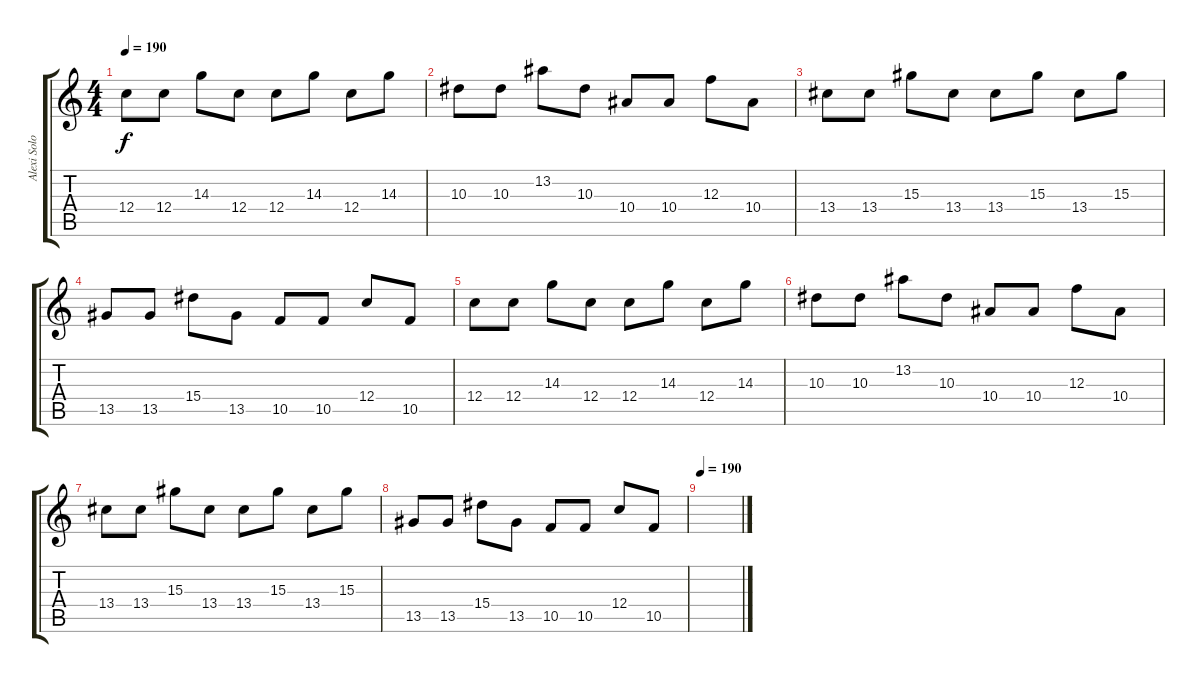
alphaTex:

\track ("Alexi Solo" "Alexi Solo") {instrument overdrivenguitar}
\staff {score tabs}
\tuning (D4 A3 F3 C3 G2 C2) {hide}
\ts (4 4)
\tempo 190
\clef g2
\ks c
12.4.8{dy f} 12.4.8 14.3.8 12.4.8 12.4.8 14.3.8 12.4.8 14.3.8 |
10.3.8 10.3.8 13.2.8 10.3.8 10.4.8 10.4.8 12.3.8 10.4.8 |
13.4.8 13.4.8 15.3.8 13.4.8 13.4.8 15.3.8 13.4.8 15.3.8 |
13.5.8 13.5.8 15.4.8 13.5.8 10.5.8 10.5.8 12.4.8 10.5.8 |
12.4.8 12.4.8 14.3.8 12.4.8 12.4.8 14.3.8 12.4.8 14.3.8 |
10.3.8 10.3.8 13.2.8 10.3.8 10.4.8 10.4.8 12.3.8 10.4.8 |
13.4.8 13.4.8 15.3.8 13.4.8 13.4.8 15.3.8 13.4.8 15.3.8 |
13.5.8 13.5.8 15.4.8 13.5.8 10.5.8 10.5.8 12.4.8 10.5.8 |
\tempo 190
